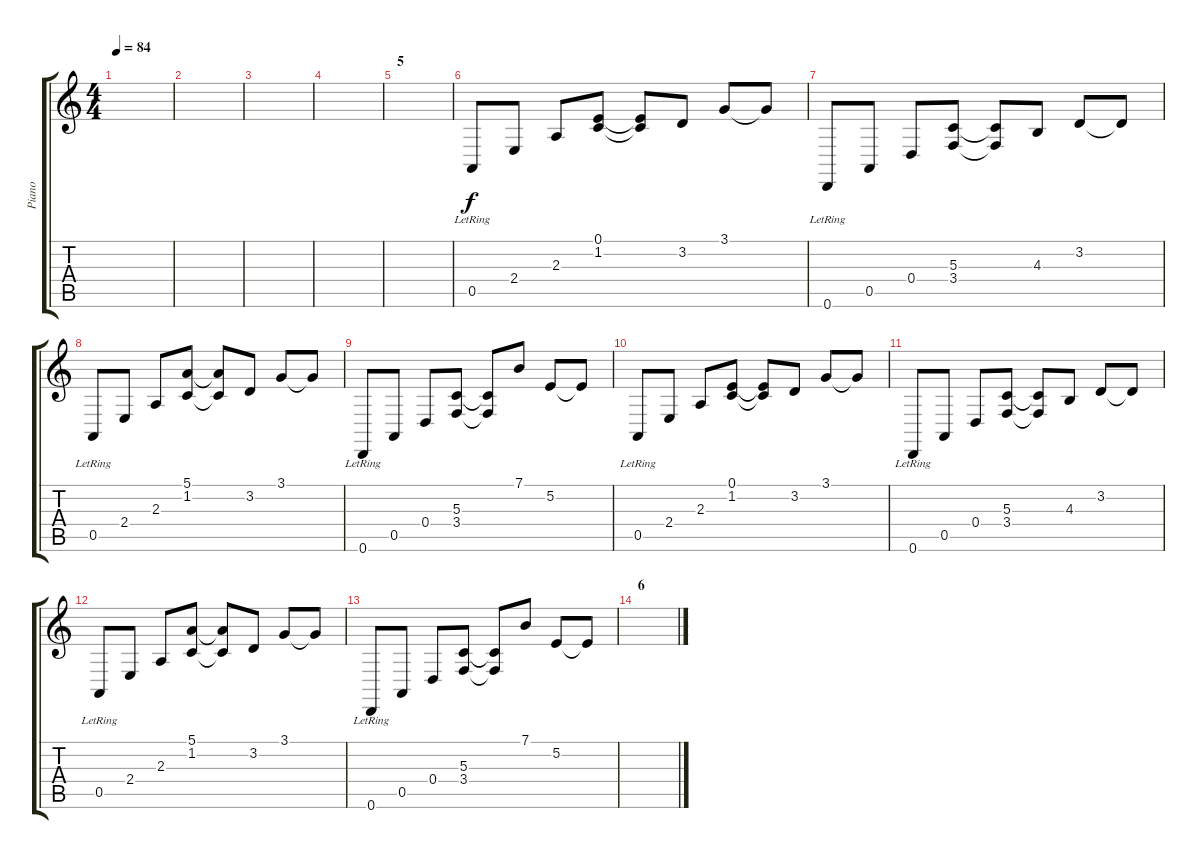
\track ("Piano" "Piano") {instrument electricpiano1}
\staff {score tabs}
\tuning (E4 B3 G3 D3 A2 D2) {hide}
\ts (4 4)
\tempo 84
\clef g2
\ks c
|
|
|
|
\section ("" "5")
|
0.5{lr}.8 2.4.8 2.3.8 (0.1 1.2).8 (0.1{t} 1.2{t}).8 3.2.8 3.1.8 3.1{t}.8 |
0.6{lr}.8 0.5.8 0.4.8 (5.3 3.4).8 (5.3{t} 3.4{t}).8 4.3.8 3.2.8 3.2{t}.8 |
0.5{lr}.8 2.4.8 2.3.8 (5.1 1.2).8 (5.1{t} 1.2{t}).8 3.2.8 3.1.8 3.1{t}.8 |
0.6{lr}.8 0.5.8 0.4.8 (5.3 3.4).8 (5.3{t} 3.4{t}).8 7.1.8 5.2.8 5.2{t}.8 |
0.5{lr}.8 2.4.8 2.3.8 (0.1 1.2).8 (0.1{t} 1.2{t}).8 3.2.8 3.1.8 3.1{t}.8 |
0.6{lr}.8 0.5.8 0.4.8 (5.3 3.4).8 (5.3{t} 3.4{t}).8 4.3.8 3.2.8 3.2{t}.8 |
0.5{lr}.8 2.4.8 2.3.8 (5.1 1.2).8 (5.1{t} 1.2{t}).8 3.2.8 3.1.8 3.1{t}.8 |
0.6{lr}.8 0.5.8 0.4.8 (5.3 3.4).8 (5.3{t} 3.4{t}).8 7.1.8 5.2.8 5.2{t}.8 |
\section ("" "6")
